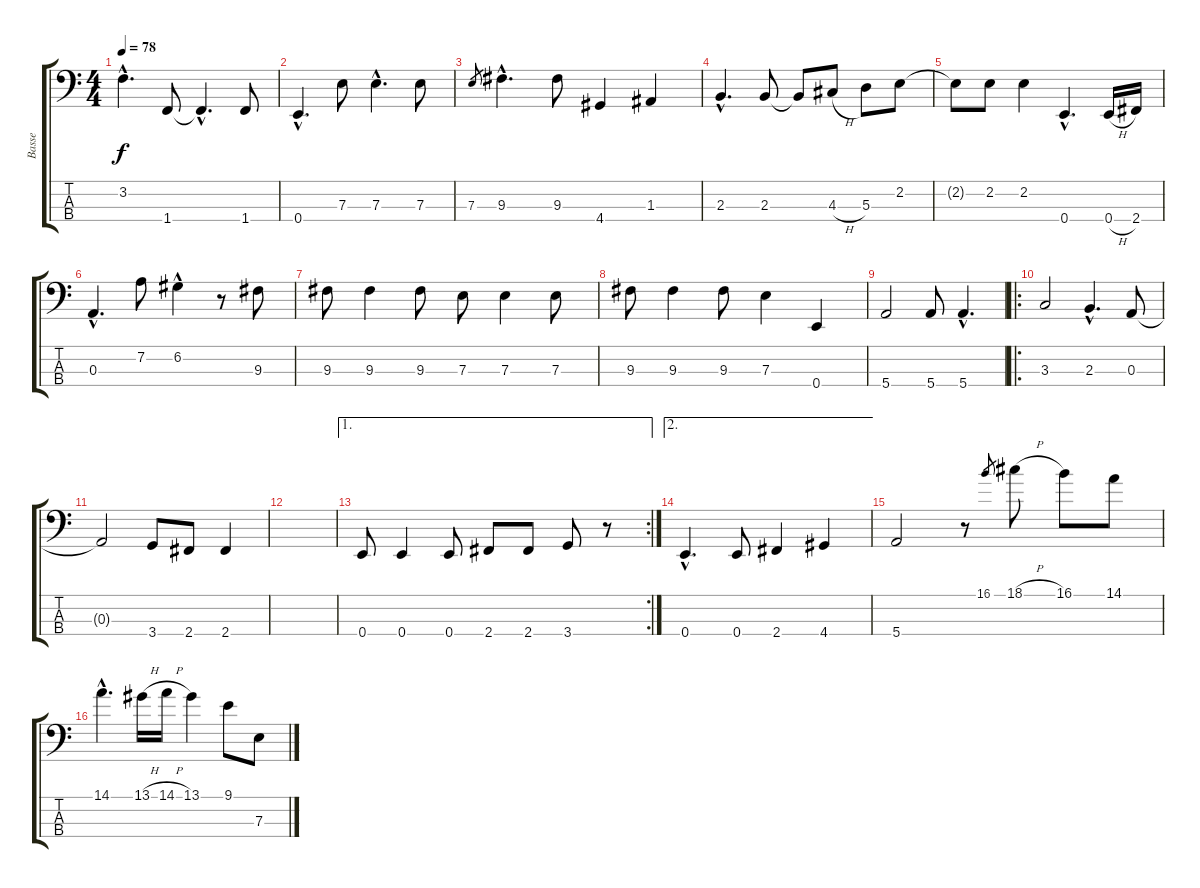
\track ("Basse" "Basse") {instrument acousticbass}
\staff {score tabs}
\tuning (G2 D2 A1 E1) {hide}
\ts (4 4)
\tempo 78
\clef f4
\ks c
3.2{hac}.4{d dy f} 1.4.8 1.4{hac t}.4{d} 1.4.8 |
0.4{hac}.4{d} 7.3.8 7.3{hac}.4{d} 7.3.8 |
7.3.8{gr} 9.3{hac}.4{d} 9.3.8 4.4.4 1.3.4 |
2.3{hac}.4{d} 2.3.8 2.3{t}.8 4.3{h}.8 5.3.8 2.2.8 |
2.2{t}.8 2.2.8 2.2.4 0.4{hac}.4{d} 0.4{h}.16 2.4.16 |
0.3{hac}.4{d} 7.2.8 6.2{hac}.4 r.8 9.3.8 |
9.3.8 9.3.4 9.3.8 7.3.8 7.3.4 7.3.8 |
9.3.8 9.3.4 9.3.8 7.3.4 0.4.4 |
5.4.2 5.4.8 5.4{hac}.4{d} |
\ro
3.3.2 2.3{hac}.4{d} 0.3.8 |
0.3{t}.2 3.4.8 2.4.8 2.4.4 |
|
\ae 1
\rc 2
0.4.8 0.4.4 0.4.8 2.4.8 2.4.8 3.4.8 r.8 |
\ae 2
0.4{hac}.4{d} 0.4.8 2.4.4 4.4.4 |
5.4.2 r.8 16.1.8{gr} 18.1{h}.8 16.1.8 14.1.8 |
14.1{hac}.4{d} 13.1{h}.16 14.1{h}.16 13.1.4 9.1.8 7.3.8
